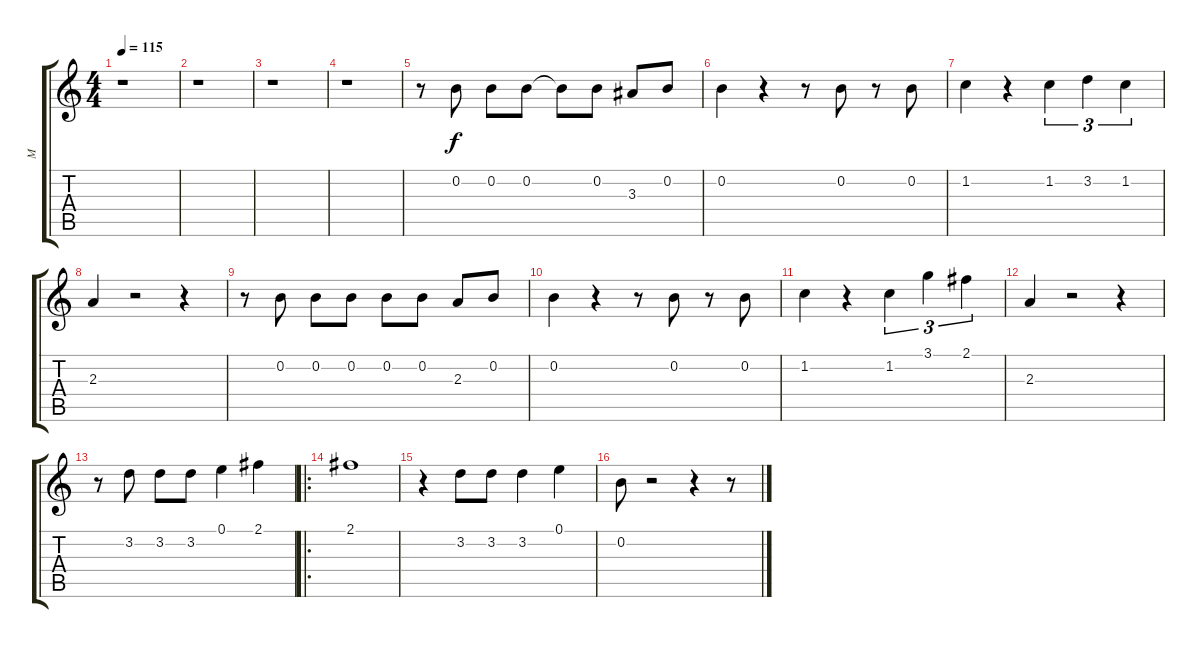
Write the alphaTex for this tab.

\track ("M" "M") {instrument acousticguitarnylon}
\staff {score tabs}
\tuning (E4 B3 G3 D3 A2 E2) {hide}
\ts (4 4)
\tempo 115
\clef g2
\ks c
r.1{dy f instrument acousticguitarnylon} |
r.1 |
r.1 |
r.1 |
r.8 0.2.8 0.2.8 0.2.8 0.2{t}.8 0.2.8 3.3.8 0.2.8 |
0.2.4 r.4 r.8 0.2.8 r.8 0.2.8 |
1.2.4 r.4 1.2.4{tu (3 2)} 3.2.4{tu (3 2)} 1.2.4{tu (3 2)} |
2.3.4 r.2 r.4 |
r.8 0.2.8 0.2.8 0.2.8 0.2.8 0.2.8 2.3.8 0.2.8 |
0.2.4 r.4 r.8 0.2.8 r.8 0.2.8 |
1.2.4 r.4 1.2.4{tu (3 2)} 3.1.4{tu (3 2)} 2.1.4{tu (3 2)} |
2.3.4 r.2 r.4 |
r.8 3.2.8 3.2.8 3.2.8 0.1.4 2.1.4 |
\ro
2.1.1 |
r.4 3.2.8 3.2.8 3.2.4 0.1.4 |
0.2.8 r.2 r.4 r.8
